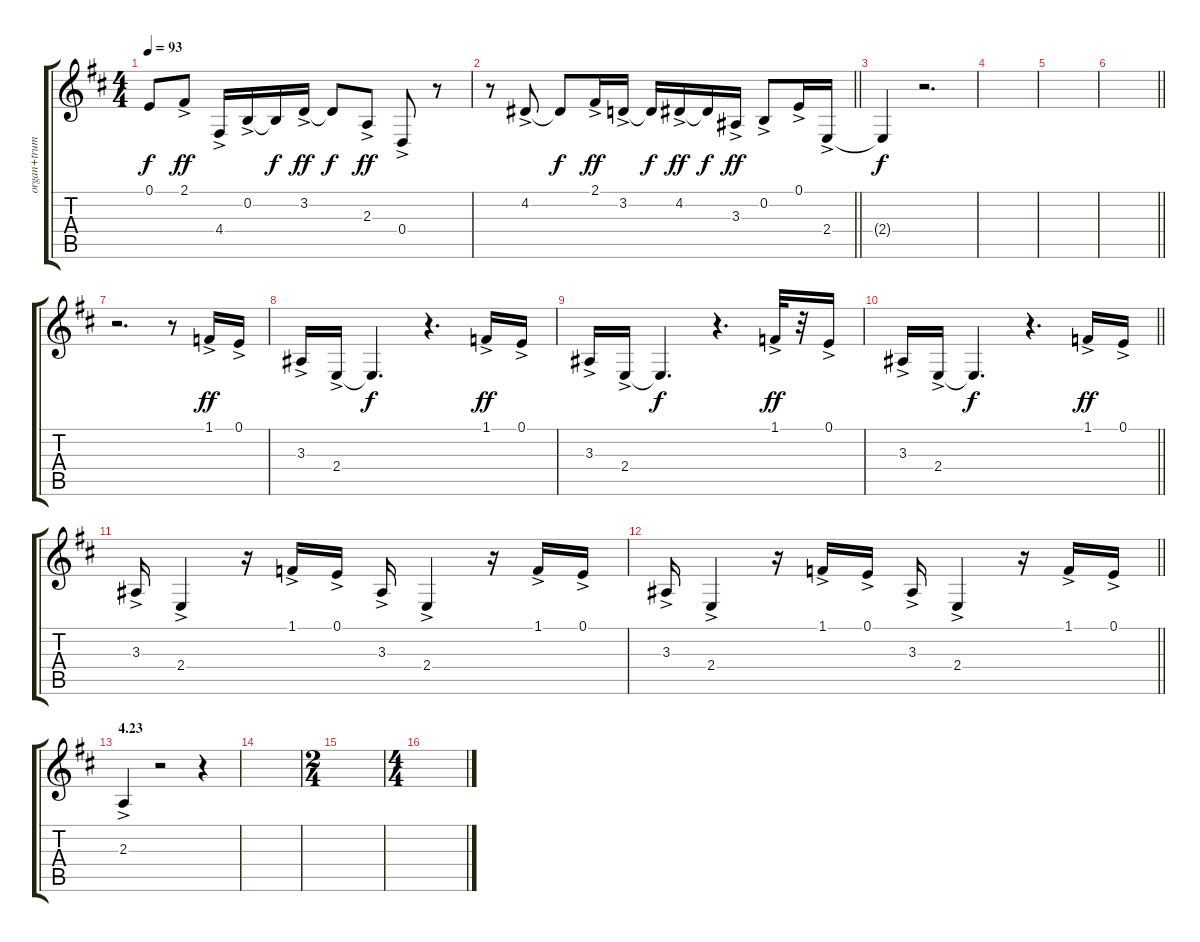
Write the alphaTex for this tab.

\track ("organ+trumpet" "organ+trum") {instrument percussiveorgan}
\staff {score tabs}
\tuning (E4 B3 G3 D3 A2 E2) {hide}
\ts (4 4)
\tempo 93
\clef g2
\ks d
0.1{t}.8{dy f} 2.1{ac}.8{dy ff} 4.4{ac}.16 0.2{ac}.16 0.2{t}.16{dy f} 3.2{ac}.16{dy ff} 3.2{t}.8{dy f} 2.3{ac}.8{dy ff} 0.4{ac}.8 r.8 |
\barLineRight lightlight
r.8 4.2{ac}.8 4.2{t}.8{dy f} 2.1{ac}.16{dy ff} 3.2{ac}.16 3.2{t}.16{dy f} 4.2{ac}.16{dy ff} 4.2{t}.16{dy f} 3.3{ac}.16{dy ff} 0.2{ac}.8 0.1{ac}.16 2.4{ac}.16 |
2.4{t}.4{dy f} r.2{d} |
|
|
\barLineRight lightlight
|
r.2{d} r.8 1.1{ac}.16{dy ff} 0.1{ac}.16 |
3.3{ac}.16 2.4{ac}.16 2.4{t}.4{d dy f} r.4{d} 1.1{ac}.16{dy ff} 0.1{ac}.16 |
3.3{ac}.16 2.4{ac}.16 2.4{t}.4{d dy f} r.4{d} 1.1{ac}.32{dy ff} r.32 0.1{ac}.16 |
\barLineRight lightlight
3.3{ac}.16 2.4{ac}.16 2.4{t}.4{d dy f} r.4{d} 1.1{ac}.16{dy ff} 0.1{ac}.16 |
3.3{ac}.16 2.4{ac}.4 r.16 1.1{ac}.16 0.1{ac}.16 3.3{ac}.16 2.4{ac}.4 r.16 1.1{ac}.16 0.1{ac}.16 |
\barLineRight lightlight
3.3{ac}.16 2.4{ac}.4 r.16 1.1{ac}.16 0.1{ac}.16 3.3{ac}.16 2.4{ac}.4 r.16 1.1{ac}.16 0.1{ac}.16 |
\section ("" "4.23")
2.3{ac}.4 r.2 r.4 |
|
\ts (2 4)
|
\ts (4 4)
